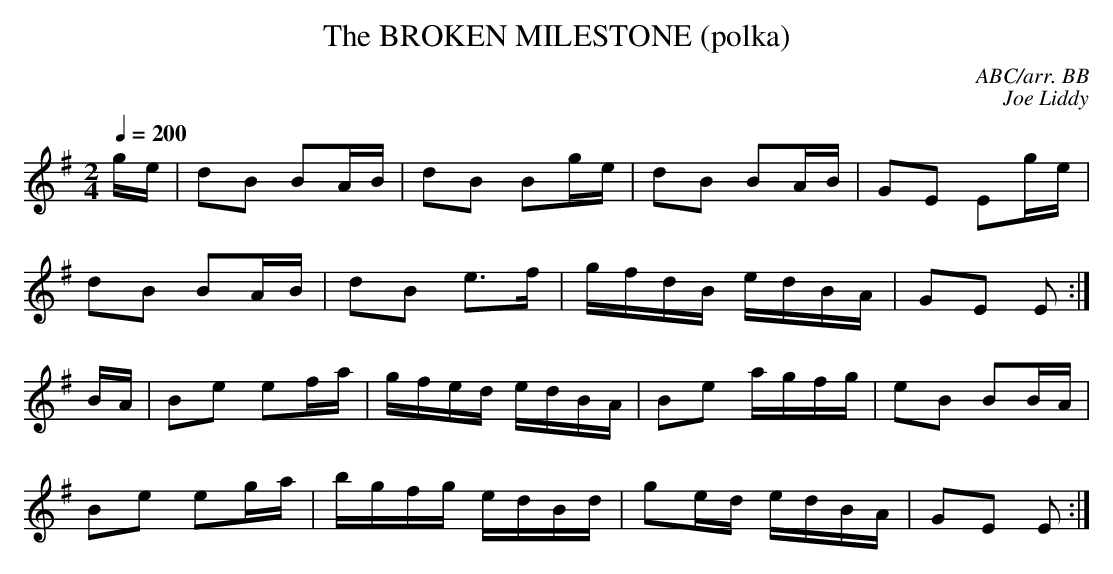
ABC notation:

X:1
T:BROKEN MILESTONE (polka), The
C:ABC/arr. BB
C:Joe Liddy
Q:1/4=200
M:2/4
L:1/16
K:Em
ge|d2B2 B2AB|d2B2 B2ge|d2B2 B2AB|G2E2 E2ge |
d2B2 B2AB|d2B2 e3f|gfdB edBA|G2E2 E2 :|
BA|B2e2 e2fa|gfed edBA|B2e2 agfg|e2B2 B2BA |
B2e2 e2ga|bgfg edBd|g2ed edBA|G2E2 E2 :|
